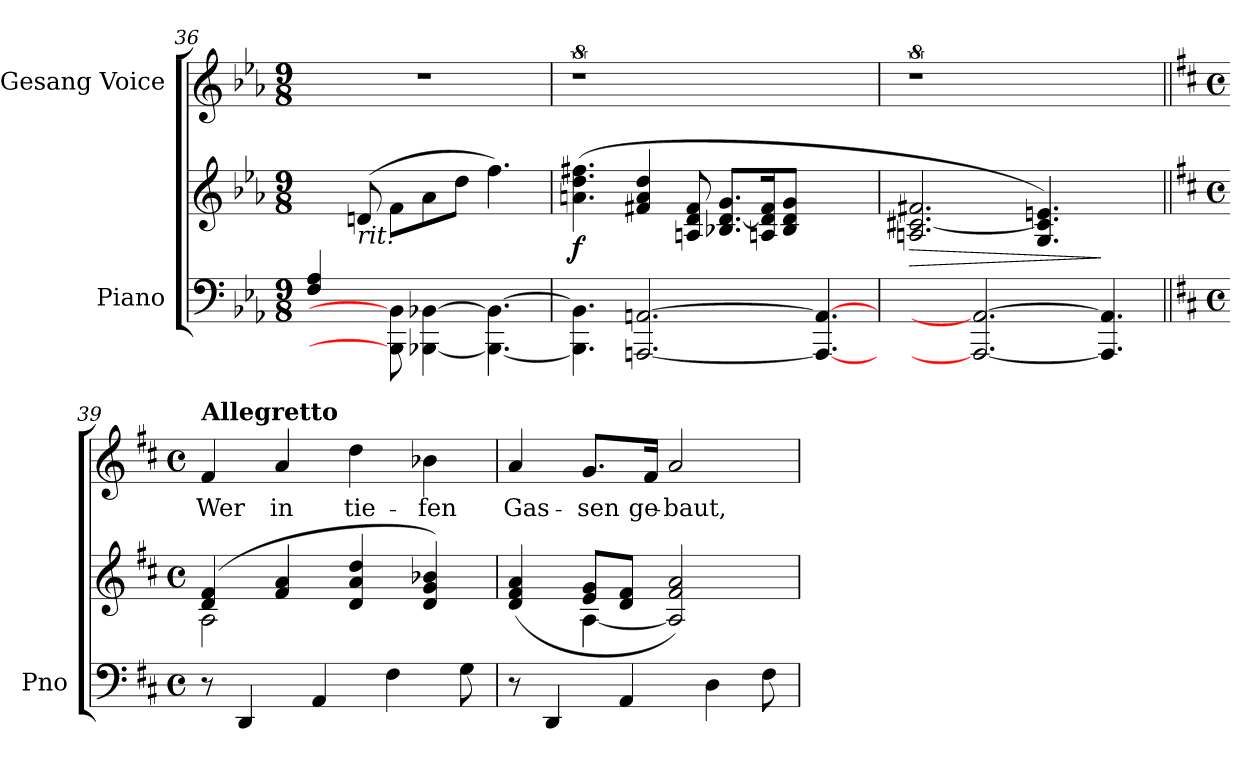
**kern	**kern	**dynam	**kern	**text
*part2	*part2	*part2	*part1	*part1
*staff3	*staff2	*staff2/3	*staff1	*staff1
*I"Piano	*	*	*I"Gesang Voice	*
*I'Pno	*	*	*	*
*clefF4	*clefG2	*	*clefG2	*
*k[b-e-a-]	*k[b-e-a-]	*	*k[b-e-a-]	*
*M9/8	*M9/8	*	*M9/8	*
=36	=36	=36	=36	=36
*^	*	*	*	*
(>4F/ 4A-/	4.ryy	4ryy	.	8%9r	.
!	!	!LO:TX:b:i:t=rit.	!	!	!
2..ryy	.	(8dn/)	.	.	.
.	8BBB\] 8BB\]	8f\L	.	.	.
.	[4BBB-X\ [4BB-X\	8a-\	.	.	.
.	.	8dd\J	.	.	.
.	4.BBB-\_ 4.BB-\_	4.ff\)	.	.	.
=37	=37	=37	=37	=37	=37
!	!	!	!LO:DY:b	!	!
*v	*v	*	*	*	*
4.BBB-\] 4.BB-\]	(4.an\ 4.dd\ 4.ff#X\	f	8%9r	.
[2.AAAn/ [2.AAn/	4f#X/ 4a/ 4dd/	.	.	.
.	8An/ 8d/ 8f#/	.	.	.
.	8.B-X/ [<8.d/ 8.g/L	.	.	.
.	16An/ 16d/] 16f#/K	.	.	.
.	8B-/ 8d/ 8g/J	.	.	.
4.AAA/_ 4.AA/_	4.ryy	.	4.ryy	.
=38	=38	=38	=38	=38
!	!	!LO:HP:b	!	!
4.ryy	2.An/ [<2.c#X/ 2.f#X/	>	8%9r	.
2.AAA/_ 2.AA/_	.	.	.	.
.	4.G/ 4.c#/] 4.en/)	.	.	.
4.AAA/] 4.AA/]	4.ryy	]	4.ryy	.
!!LO:LB:g=z
=39||	=39||	=39||	=39||	=39||
*k[f#c#]	*k[f#c#]	*	*k[f#c#]	*
*M4/4	*M4/4	*	*M4/4	*
*met(c)	*met(c)	*	*met(c)	*
*	*^	*	*	*
!	!	!	!	!LO:TX:a:B:t=Allegretto	!
!	!	!	!	!	!LO:LY:b
8r	(4d/ 4f#/	2A\	.	4f#/	Wer
4DD/	.	.	.	.	.
!	!	!	!	!	!LO:LY:b
.	4f#/ 4a/	.	.	4a/	in
4AA/	.	.	.	.	.
!	!	!	!	!	!LO:LY:b
.	4d/ 4a/ 4dd/	2ryy	.	4dd\	tie-
4F#\	.	.	.	.	.
!	!	!	!	!	!LO:LY:b
.	4d/ 4g/ 4b-X/)	.	.	4b-X\	-fen
8G\	.	.	.	.	.
=40	=40	=40	=40	=40	=40
!	!	!	!	!	!LO:LY:b
8r	(4d/ 4f#/ 4a/	4ryy	.	4a/	Gas-
4DD/	.	.	.	.	.
!	!	!	!	!	!LO:LY:b
.	8e/ 8g/L	[4A\	.	8.g/L	-sen
4AA/	8d/ 8f#/J	.	.	.	.
!	!	!	!	!	!LO:LY:b
.	.	.	.	16f#/Jk	ge-
!	!	!	!	!	!LO:LY:b
.	2A/] 2f#/ 2a/)	2ryy	.	2a/	-baut,
4D\	.	.	.	.	.
8F#\	.	.	.	.	.
*	*v	*v	*	*	*
=	=	=	=	=
*-	*-	*-	*-	*-
